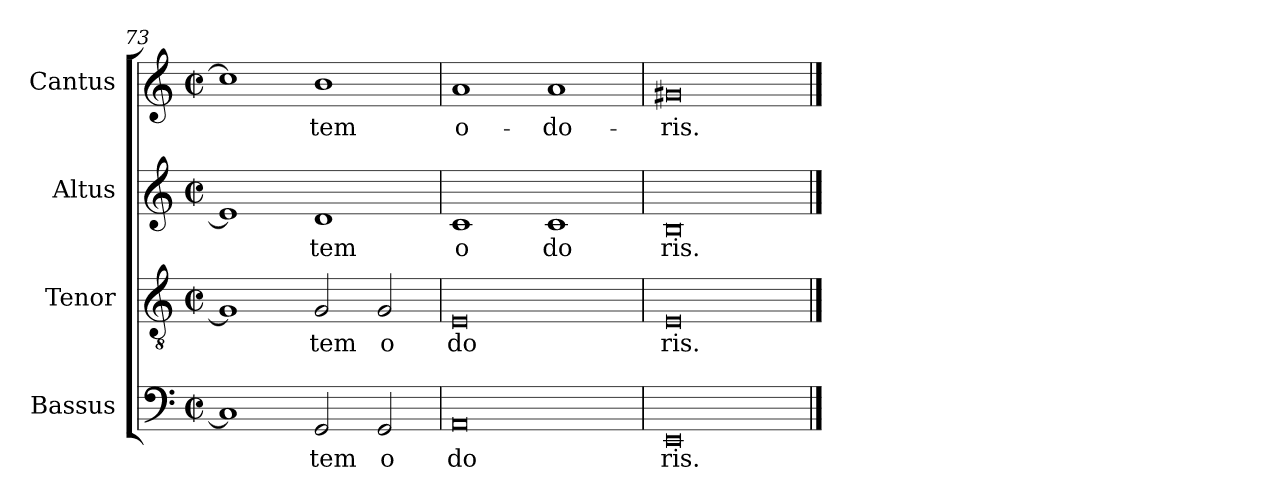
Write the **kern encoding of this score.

**kern	**text	**kern	**text	**kern	**text	**kern	**text
*part4	*part4	*part3	*part3	*part2	*part2	*part1	*part1
*staff4	*staff4	*staff3	*staff3	*staff2	*staff2	*staff1	*staff1
*I"Bassus	*	*I"Tenor	*	*I"Altus	*	*I"Cantus	*
*clefF4	*	*clefGv2	*	*clefG2	*	*clefG2	*
*k[]	*	*k[]	*	*k[]	*	*k[]	*
*C:	*	*C:	*	*C:	*	*C:	*
*M2/2	*	*M2/2	*	*M2/2	*	*M2/2	*
*met(c|)	*	*met(c|)	*	*met(c|)	*	*met(c|)	*
=73	=73	=73	=73	=73	=73	=73	=73
!	!LO:LY:b	!	!LO:LY:b	!	!LO:LY:b:cj	!	!LO:LY:b
1C]	.	1G]	.	1e]	.	1cc]	--
!	!LO:LY:b	!	!LO:LY:b	!	!LO:LY:b:cj	!	!LO:LY:b
2GG/	tem	2G/	tem	1d	tem	1b	-tem
!	!LO:LY:b	!	!LO:LY:b	!	!	!	!
2GG/	o	2G/	o	.	.	.	.
=74	=74	=74	=74	=74	=74	=74	=74
!	!LO:LY:b	!	!LO:LY:b	!	!LO:LY:b:cj	!	!LO:LY:b
0AA	do	0E	do	1c	o	1a	o-
!	!	!	!	!	!LO:LY:b:cj	!	!LO:LY:b
.	.	.	.	1c	do	1a	-do-
=75	=75	=75	=75	=75	=75	=75	=75
!	!LO:LY:b	!	!LO:LY:b	!	!LO:LY:b:cj	!	!LO:LY:b
0EE	ris.	0E	ris.	0B	ris.	0g#X	-ris.
==	==	==	==	==	==	==	==
*-	*-	*-	*-	*-	*-	*-	*-
